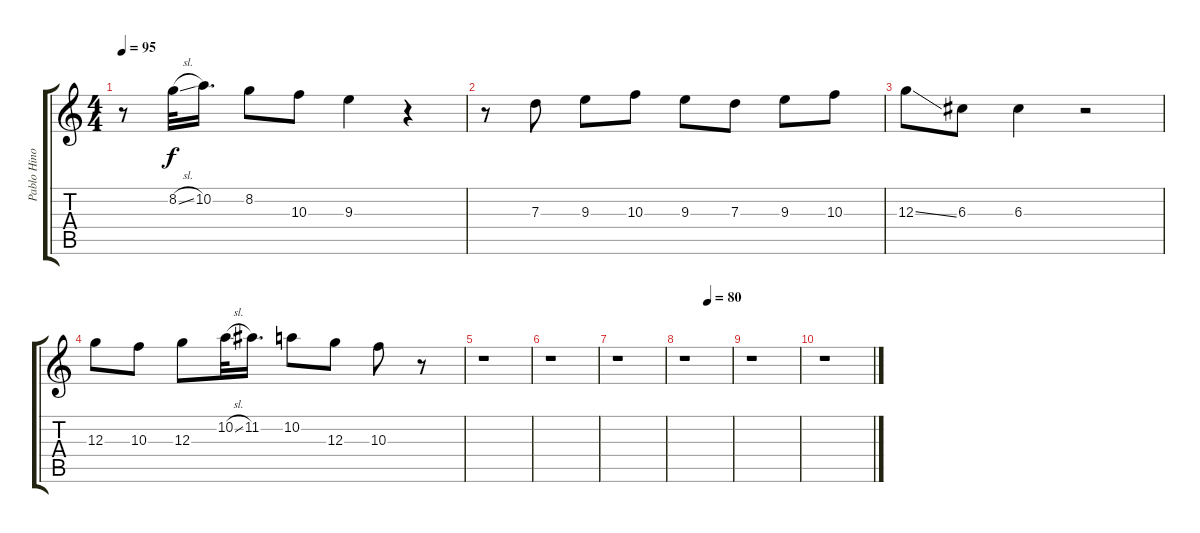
\track ("Pablo Hinojos-Gonzales" "Pablo Hino") {instrument acousticguitarsteel}
\staff {score tabs}
\tuning (E4 B3 G3 D3 A2 E2) {hide}
\ts (4 4)
\tempo 95
\clef g2
\ks c
r.8{dy f volume 0} 8.2{sl}.32 10.2.16{d} 8.2.8 10.3.8 9.3.4 r.4 |
r.8 7.3.8 9.3.8 10.3.8 9.3.8 7.3.8 9.3.8 10.3.8 |
12.3{ss}.8 6.3.8 6.3.4 r.2 |
12.3.8 10.3.8 12.3.8 10.2{sl}.32 11.2.16{d} 10.2.8 12.3.8 10.3.8 r.8 |
r.1 |
r.1 |
r.1 |
\tempo (80 0.5)
r.1 |
r.1 |
r.1
